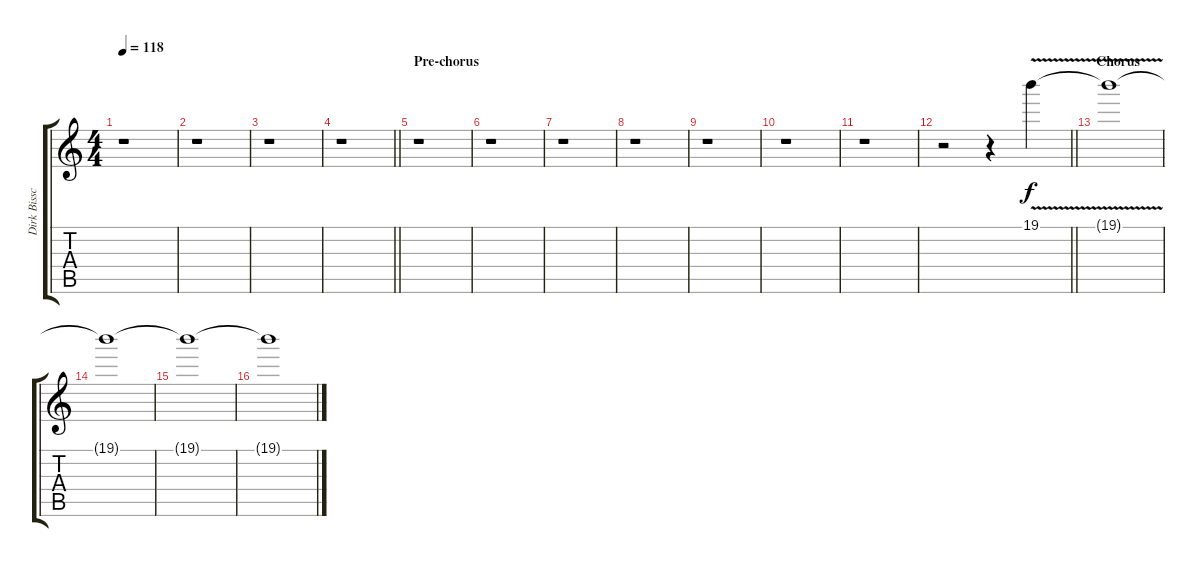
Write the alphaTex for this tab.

\track ("Dirk Bisschoff (Lead Guitar)" "Dirk Bissc") {instrument electricguitarjazz}
\staff {score tabs}
\tuning (E4 B3 G3 D3 A2 E2) {hide}
\ts (4 4)
\tempo 118
\clef g2
\ks c
r.1{dy f} |
r.1 |
r.1 |
\barLineRight lightlight
r.1 |
\section ("" "Pre-chorus")
r.1 |
r.1 |
r.1 |
r.1 |
r.1 |
r.1 |
r.1 |
\barLineRight lightlight
r.2 r.4 19.1{v}.4{volume 13 instrument distortionguitar} |
\section ("" "Chorus")
19.1{t}.1 |
19.1{t}.1{volume 0} |
19.1{t}.1 |
19.1{t}.1
